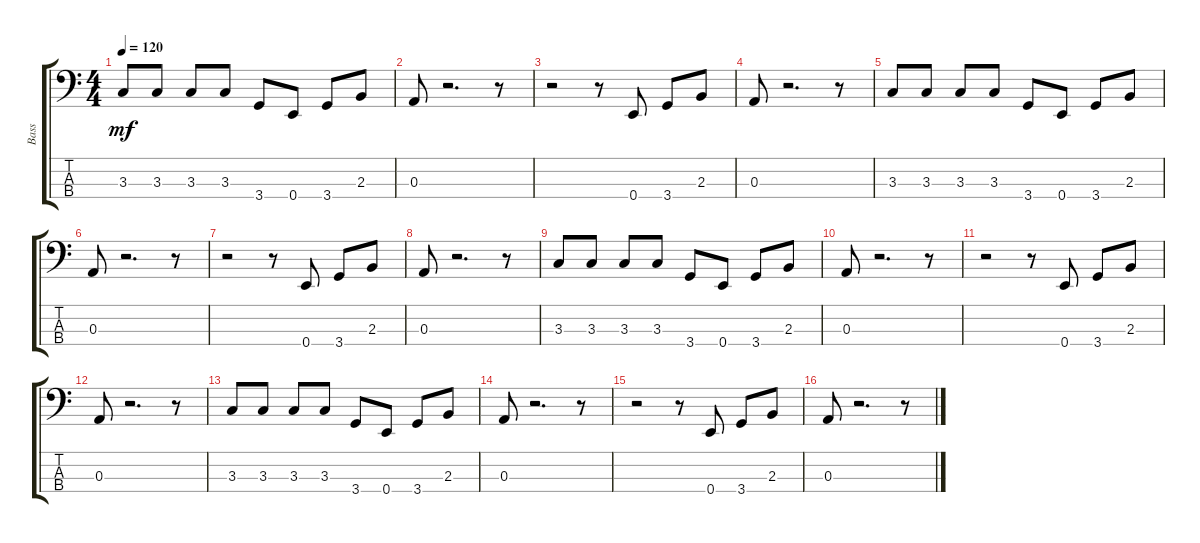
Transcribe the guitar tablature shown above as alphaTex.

\track ("Bass" "Bass") {instrument electricbasspick}
\staff {score tabs}
\tuning (G2 D2 A1 E1) {hide}
\ts (4 4)
\tempo 120
\clef f4
\ks c
3.3.8{dy mf} 3.3.8 3.3.8 3.3.8 3.4.8 0.4.8 3.4.8 2.3.8 |
0.3.8 r.2{d} r.8 |
r.2 r.8 0.4.8 3.4.8 2.3.8 |
0.3.8 r.2{d} r.8 |
3.3.8 3.3.8 3.3.8 3.3.8 3.4.8 0.4.8 3.4.8 2.3.8 |
0.3.8 r.2{d} r.8 |
r.2 r.8 0.4.8 3.4.8 2.3.8 |
0.3.8 r.2{d} r.8 |
3.3.8 3.3.8 3.3.8 3.3.8 3.4.8 0.4.8 3.4.8 2.3.8 |
0.3.8 r.2{d} r.8 |
r.2 r.8 0.4.8 3.4.8 2.3.8 |
0.3.8 r.2{d} r.8 |
3.3.8 3.3.8 3.3.8 3.3.8 3.4.8 0.4.8 3.4.8 2.3.8 |
0.3.8 r.2{d} r.8 |
r.2 r.8 0.4.8 3.4.8 2.3.8 |
0.3.8 r.2{d} r.8
